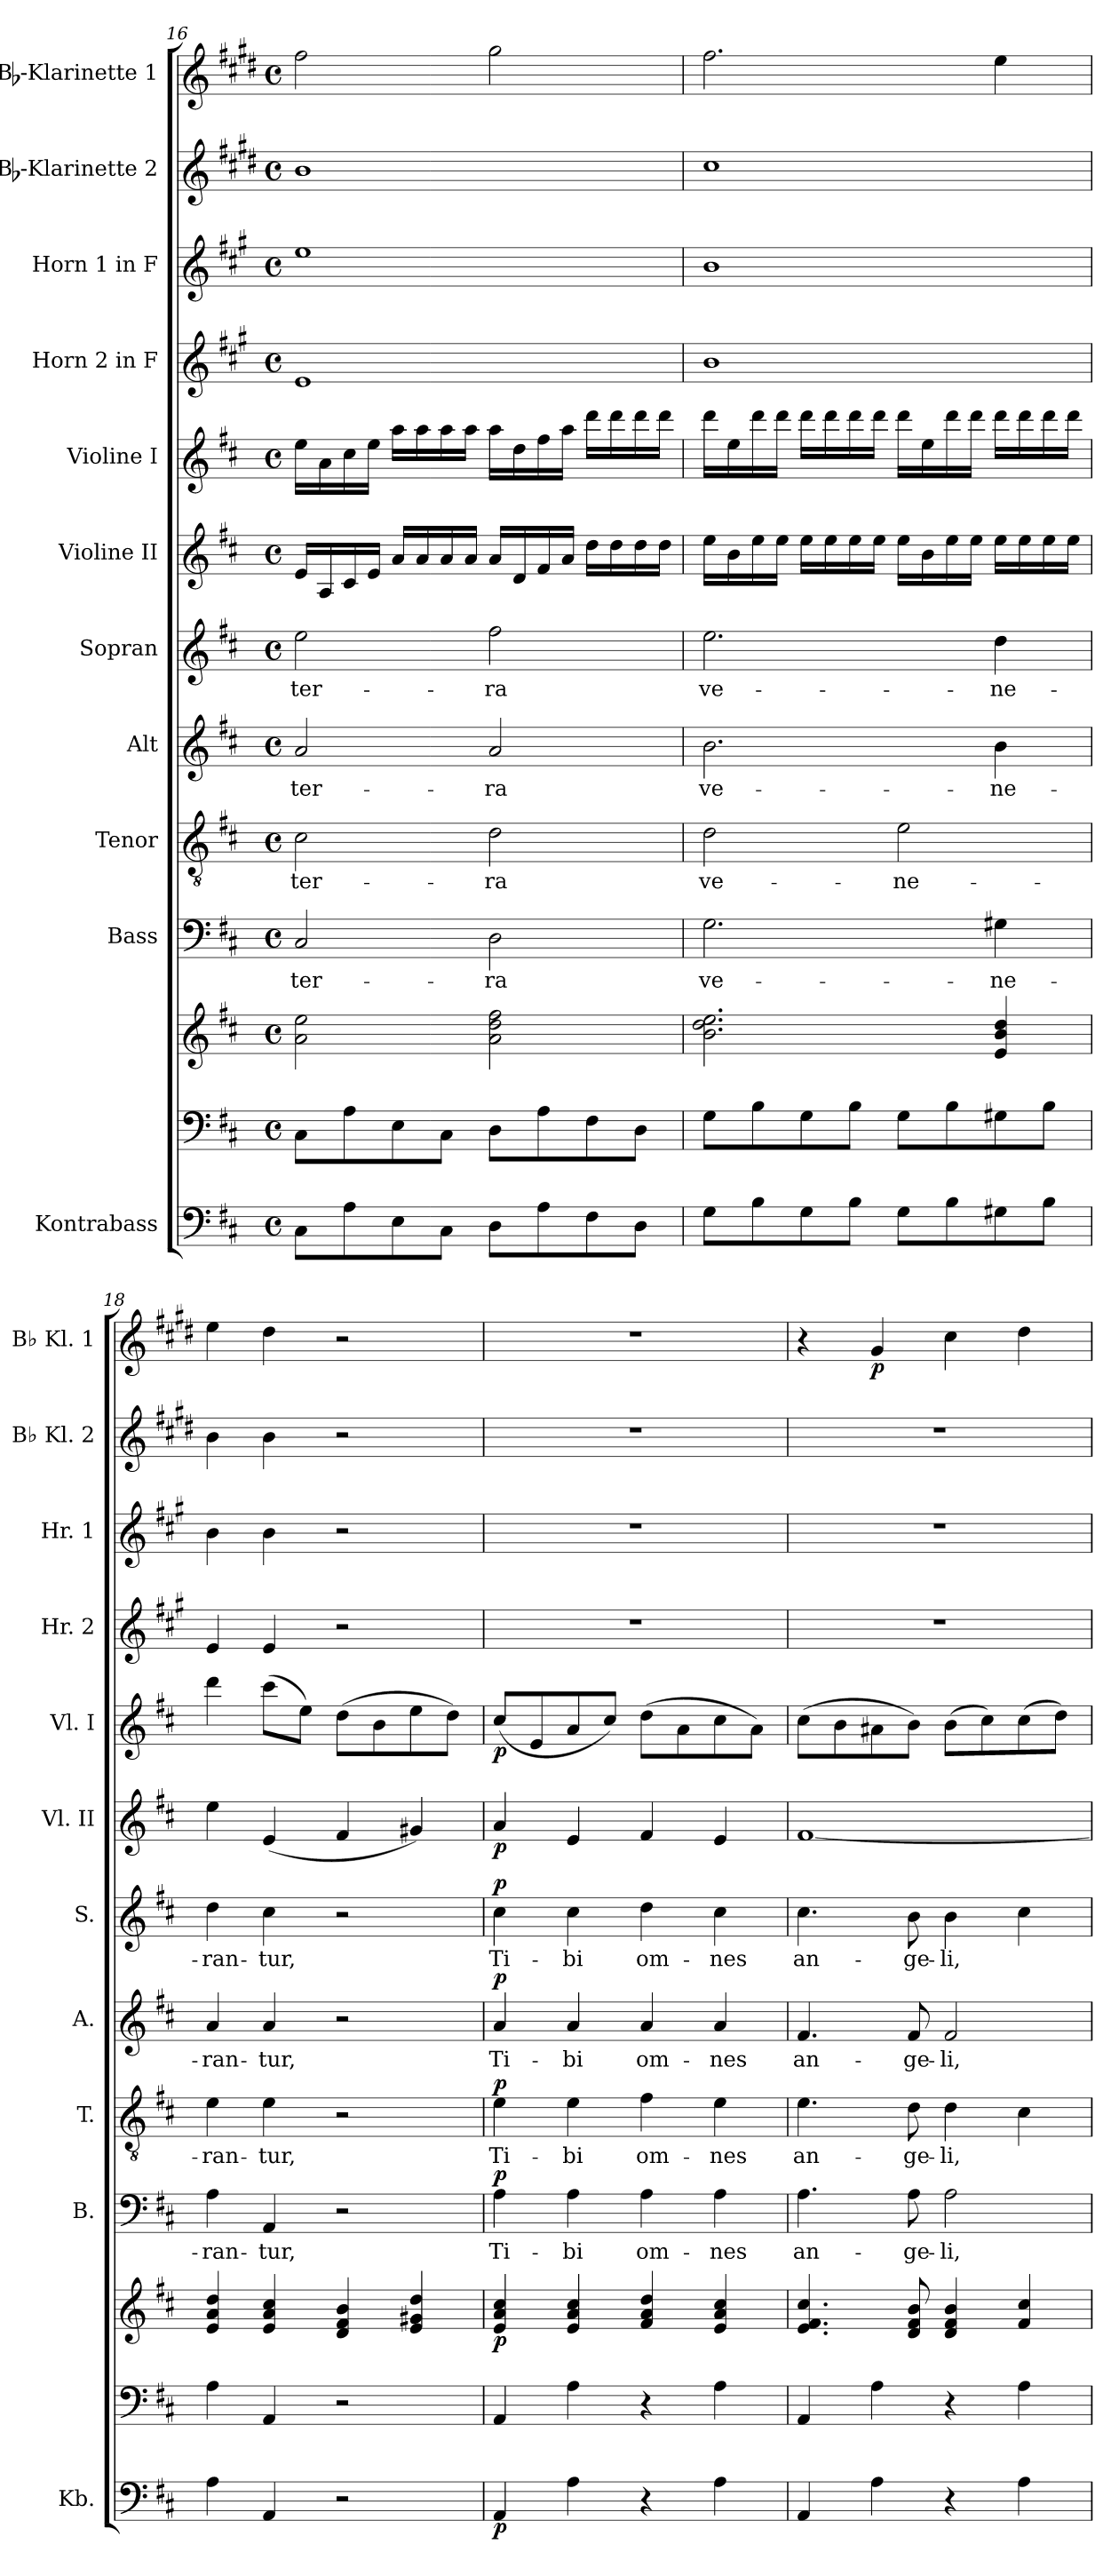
**kern	**dynam	**kern	**kern	**dynam	**kern	**text	**dynam	**kern	**text	**dynam	**kern	**text	**dynam	**kern	**text	**dynam	**kern	**dynam	**kern	**dynam	**kern	**kern	**kern	**kern	**dynam
*part12	*part12	*part11	*part11	*part11	*part10	*part10	*part10	*part9	*part9	*part9	*part8	*part8	*part8	*part7	*part7	*part7	*part6	*part6	*part5	*part5	*part4	*part3	*part2	*part1	*part1
*staff13	*staff13	*staff12	*staff11	*staff11/12	*staff10	*staff10	*staff10	*staff9	*staff9	*staff9	*staff8	*staff8	*staff8	*staff7	*staff7	*staff7	*staff6	*staff6	*staff5	*staff5	*staff4	*staff3	*staff2	*staff1	*staff1
*I"Kontrabass	*	*	*	*	*I"Bass	*	*	*I"Tenor	*	*	*I"Alt	*	*	*I"Sopran	*	*	*I"Violine II	*	*I"Violine I	*	*I"Horn 2 in F	*I"Horn 1 in F	*I"Bb-Klarinette 2	*I"Bb-Klarinette 1	*
*I'Kb.	*	*	*	*	*I'B.	*	*	*I'T.	*	*	*I'A.	*	*	*I'S.	*	*	*I'Vl. II	*	*I'Vl. I	*	*I'Hr. 2	*I'Hr. 1	*I'Bb Kl. 2	*I'Bb Kl. 1	*
!!LO:PB:g=z
*clefF4	*	*clefF4	*clefG2	*	*clefF4	*	*	*clefGv2	*	*	*clefG2	*	*	*clefG2	*	*	*clefG2	*	*clefG2	*	*clefG2	*clefG2	*clefG2	*clefG2	*
*ITrd7c12	*	*	*	*	*	*	*	*	*	*	*	*	*	*	*	*	*	*	*	*	*ITrd4c7	*ITrd4c7	*ITrd1c2	*ITrd1c2	*
*k[f#c#]	*	*k[f#c#]	*k[f#c#]	*	*k[f#c#]	*	*	*k[f#c#]	*	*	*k[f#c#]	*	*	*k[f#c#]	*	*	*k[f#c#]	*	*k[f#c#]	*	*k[f#c#]	*k[f#c#]	*k[f#c#]	*k[f#c#]	*
*D:	*	*D:	*D:	*	*D:	*	*	*D:	*	*	*D:	*	*	*D:	*	*	*D:	*	*D:	*	*D:	*D:	*D:	*D:	*
*M4/4	*	*M4/4	*M4/4	*	*M4/4	*	*	*M4/4	*	*	*M4/4	*	*	*M4/4	*	*	*M4/4	*	*M4/4	*	*M4/4	*M4/4	*M4/4	*M4/4	*
*met(c)	*	*met(c)	*met(c)	*	*met(c)	*	*	*met(c)	*	*	*met(c)	*	*	*met(c)	*	*	*met(c)	*	*met(c)	*	*met(c)	*met(c)	*met(c)	*met(c)	*
=16	=16	=16	=16	=16	=16	=16	=16	=16	=16	=16	=16	=16	=16	=16	=16	=16	=16	=16	=16	=16	=16	=16	=16	=16	=16
!	!	!	!	!	!	!LO:LY:b	!	!	!LO:LY:b	!	!	!LO:LY:b	!	!	!LO:LY:b	!	!	!	!	!	!	!	!	!	!
8CC#\L	.	8C#\L	2a\ 2ee\	.	2C#/	ter-	.	2c#\	ter-	.	2a/	ter-	.	2ee\	ter-	.	16e/LL	.	16ee\LL	.	1A	1a	1a	2ee\	.
.	.	.	.	.	.	.	.	.	.	.	.	.	.	.	.	.	16A/	.	16a\	.	.	.	.	.	.
8AA\	.	8A\	.	.	.	.	.	.	.	.	.	.	.	.	.	.	16c#/	.	16cc#\	.	.	.	.	.	.
.	.	.	.	.	.	.	.	.	.	.	.	.	.	.	.	.	16e/JJ	.	16ee\JJ	.	.	.	.	.	.
8EE\	.	8E\	.	.	.	.	.	.	.	.	.	.	.	.	.	.	16a/LL	.	16aa\LL	.	.	.	.	.	.
.	.	.	.	.	.	.	.	.	.	.	.	.	.	.	.	.	16a/	.	16aa\	.	.	.	.	.	.
8CC#\J	.	8C#\J	.	.	.	.	.	.	.	.	.	.	.	.	.	.	16a/	.	16aa\	.	.	.	.	.	.
.	.	.	.	.	.	.	.	.	.	.	.	.	.	.	.	.	16a/JJ	.	16aa\JJ	.	.	.	.	.	.
!	!	!	!	!	!	!LO:LY:b	!	!	!LO:LY:b	!	!	!LO:LY:b	!	!	!LO:LY:b	!	!	!	!	!	!	!	!	!	!
8DD\L	.	8D\L	2a\ 2dd\ 2ff#\	.	2D\	-ra	.	2d\	-ra	.	2a/	-ra	.	2ff#\	-ra	.	16a/LL	.	16aa\LL	.	.	.	.	2ff#\	.
.	.	.	.	.	.	.	.	.	.	.	.	.	.	.	.	.	16d/	.	16dd\	.	.	.	.	.	.
8AA\	.	8A\	.	.	.	.	.	.	.	.	.	.	.	.	.	.	16f#/	.	16ff#\	.	.	.	.	.	.
.	.	.	.	.	.	.	.	.	.	.	.	.	.	.	.	.	16a/JJ	.	16aa\JJ	.	.	.	.	.	.
8FF#\	.	8F#\	.	.	.	.	.	.	.	.	.	.	.	.	.	.	16dd\LL	.	16ddd\LL	.	.	.	.	.	.
.	.	.	.	.	.	.	.	.	.	.	.	.	.	.	.	.	16dd\	.	16ddd\	.	.	.	.	.	.
8DD\J	.	8D\J	.	.	.	.	.	.	.	.	.	.	.	.	.	.	16dd\	.	16ddd\	.	.	.	.	.	.
.	.	.	.	.	.	.	.	.	.	.	.	.	.	.	.	.	16dd\JJ	.	16ddd\JJ	.	.	.	.	.	.
=17	=17	=17	=17	=17	=17	=17	=17	=17	=17	=17	=17	=17	=17	=17	=17	=17	=17	=17	=17	=17	=17	=17	=17	=17	=17
!	!	!	!	!	!	!LO:LY:b	!	!	!LO:LY:b	!	!	!LO:LY:b	!	!	!LO:LY:b	!	!	!	!	!	!	!	!	!	!
8GG\L	.	8G\L	2.b\ 2.dd\ 2.ee\	.	2.G\	ve-	.	2d\	ve-	.	2.b\	ve-	.	2.ee\	ve-	.	16ee\LL	.	16ddd\LL	.	1e	1e	1b	2.ee\	.
.	.	.	.	.	.	.	.	.	.	.	.	.	.	.	.	.	16b\	.	16ee\	.	.	.	.	.	.
8BB\	.	8B\	.	.	.	.	.	.	.	.	.	.	.	.	.	.	16ee\	.	16ddd\	.	.	.	.	.	.
.	.	.	.	.	.	.	.	.	.	.	.	.	.	.	.	.	16ee\JJ	.	16ddd\JJ	.	.	.	.	.	.
8GG\	.	8G\	.	.	.	.	.	.	.	.	.	.	.	.	.	.	16ee\LL	.	16ddd\LL	.	.	.	.	.	.
.	.	.	.	.	.	.	.	.	.	.	.	.	.	.	.	.	16ee\	.	16ddd\	.	.	.	.	.	.
8BB\J	.	8B\J	.	.	.	.	.	.	.	.	.	.	.	.	.	.	16ee\	.	16ddd\	.	.	.	.	.	.
.	.	.	.	.	.	.	.	.	.	.	.	.	.	.	.	.	16ee\JJ	.	16ddd\JJ	.	.	.	.	.	.
!	!	!	!	!	!	!	!	!	!LO:LY:b	!	!	!	!	!	!	!	!	!	!	!	!	!	!	!	!
8GG\L	.	8G\L	.	.	.	.	.	2e\	-ne-	.	.	.	.	.	.	.	16ee\LL	.	16ddd\LL	.	.	.	.	.	.
.	.	.	.	.	.	.	.	.	.	.	.	.	.	.	.	.	16b\	.	16ee\	.	.	.	.	.	.
8BB\	.	8B\	.	.	.	.	.	.	.	.	.	.	.	.	.	.	16ee\	.	16ddd\	.	.	.	.	.	.
.	.	.	.	.	.	.	.	.	.	.	.	.	.	.	.	.	16ee\JJ	.	16ddd\JJ	.	.	.	.	.	.
!	!	!	!	!	!	!LO:LY:b	!	!	!	!	!	!LO:LY:b	!	!	!LO:LY:b	!	!	!	!	!	!	!	!	!	!
8GG#X\	.	8G#X\	4e/ 4b/ 4dd/	.	4G#X\	-ne-	.	.	.	.	4b\	-ne-	.	4dd\	-ne-	.	16ee\LL	.	16ddd\LL	.	.	.	.	4dd\	.
.	.	.	.	.	.	.	.	.	.	.	.	.	.	.	.	.	16ee\	.	16ddd\	.	.	.	.	.	.
8BB\J	.	8B\J	.	.	.	.	.	.	.	.	.	.	.	.	.	.	16ee\	.	16ddd\	.	.	.	.	.	.
.	.	.	.	.	.	.	.	.	.	.	.	.	.	.	.	.	16ee\JJ	.	16ddd\JJ	.	.	.	.	.	.
=18	=18	=18	=18	=18	=18	=18	=18	=18	=18	=18	=18	=18	=18	=18	=18	=18	=18	=18	=18	=18	=18	=18	=18	=18	=18
!	!	!	!	!	!	!LO:LY:b	!	!	!LO:LY:b	!	!	!LO:LY:b	!	!	!LO:LY:b	!	!	!	!	!	!	!	!	!	!
4AA\	.	4A\	4e/ 4a/ 4dd/	.	4A\	-ran-	.	4e\	-ran-	.	4a/	-ran-	.	4dd\	-ran-	.	4ee\	.	4ddd\	.	4A/	4e\	4a\	4dd\	.
!	!	!	!	!	!	!LO:LY:b	!	!	!LO:LY:b	!	!	!LO:LY:b	!	!	!LO:LY:b	!	!	!	!	!	!	!	!	!	!
4AAA/	.	4AA/	4e/ 4a/ 4cc#/	.	4AA/	-tur,	.	4e\	-tur,	.	4a/	-tur,	.	4cc#\	-tur,	.	(<4e/	.	(>8ccc#\L	.	4A/	4e\	4a\	4cc#\	.
.	.	.	.	.	.	.	.	.	.	.	.	.	.	.	.	.	.	.	8ee\J)	.	.	.	.	.	.
2r	.	2r	4d/ 4f#/ 4b/	.	2r	.	.	2r	.	.	2r	.	.	2r	.	.	4f#/	.	(>8dd\L	.	2r	2r	2r	2r	.
.	.	.	.	.	.	.	.	.	.	.	.	.	.	.	.	.	.	.	8b\	.	.	.	.	.	.
.	.	.	4e/ 4g#X/ 4dd/	.	.	.	.	.	.	.	.	.	.	.	.	.	4g#X/)	.	8ee\	.	.	.	.	.	.
.	.	.	.	.	.	.	.	.	.	.	.	.	.	.	.	.	.	.	8dd\J)	.	.	.	.	.	.
=19	=19	=19	=19	=19	=19	=19	=19	=19	=19	=19	=19	=19	=19	=19	=19	=19	=19	=19	=19	=19	=19	=19	=19	=19	=19
!	!LO:DY:b	!	!	!LO:DY:b	!	!LO:LY:b	!LO:DY:a	!	!LO:LY:b	!LO:DY:a	!	!LO:LY:b	!LO:DY:a	!	!LO:LY:b	!LO:DY:a	!	!LO:DY:b	!	!LO:DY:b	!	!	!	!	!
4AAA/	p	4AA/	4e/ 4a/ 4cc#/	p	4A\	Ti-	p	4e\	Ti-	p	4a/	Ti-	p	4cc#\	Ti-	p	4a/	p	(<8cc#/L	p	1r	1r	1r	1r	.
.	.	.	.	.	.	.	.	.	.	.	.	.	.	.	.	.	.	.	8e/	.	.	.	.	.	.
!	!	!	!	!	!	!LO:LY:b	!	!	!LO:LY:b	!	!	!LO:LY:b	!	!	!LO:LY:b	!	!	!	!	!	!	!	!	!	!
4AA\	.	4A\	4e/ 4a/ 4cc#/	.	4A\	-bi	.	4e\	-bi	.	4a/	-bi	.	4cc#\	-bi	.	4e/	.	8a/	.	.	.	.	.	.
.	.	.	.	.	.	.	.	.	.	.	.	.	.	.	.	.	.	.	8cc#/J)	.	.	.	.	.	.
!	!	!	!	!	!	!LO:LY:b	!	!	!LO:LY:b	!	!	!LO:LY:b	!	!	!LO:LY:b	!	!	!	!	!	!	!	!	!	!
4r	.	4r	4f#/ 4a/ 4dd/	.	4A\	om-	.	4f#\	om-	.	4a/	om-	.	4dd\	om-	.	4f#/	.	(>8dd\L	.	.	.	.	.	.
.	.	.	.	.	.	.	.	.	.	.	.	.	.	.	.	.	.	.	8a\	.	.	.	.	.	.
!	!	!	!	!	!	!LO:LY:b	!	!	!LO:LY:b	!	!	!LO:LY:b	!	!	!LO:LY:b	!	!	!	!	!	!	!	!	!	!
4AA\	.	4A\	4e/ 4a/ 4cc#/	.	4A\	-nes	.	4e\	-nes	.	4a/	-nes	.	4cc#\	-nes	.	4e/	.	8cc#\	.	.	.	.	.	.
.	.	.	.	.	.	.	.	.	.	.	.	.	.	.	.	.	.	.	8a\J)	.	.	.	.	.	.
!!LO:PB:g=z
=20	=20	=20	=20	=20	=20	=20	=20	=20	=20	=20	=20	=20	=20	=20	=20	=20	=20	=20	=20	=20	=20	=20	=20	=20	=20
!	!	!	!	!	!	!LO:LY:b	!	!	!LO:LY:b	!	!	!LO:LY:b	!	!	!LO:LY:b	!	!	!	!	!	!	!	!	!	!
4AAA/	.	4AA/	4.e/ 4.f#/ 4.cc#/	.	4.A\	an-	.	4.e\	an-	.	4.f#/	an-	.	4.cc#\	an-	.	[1f#	.	(>8cc#\L	.	1r	1r	1r	4r	.
.	.	.	.	.	.	.	.	.	.	.	.	.	.	.	.	.	.	.	8b\	.	.	.	.	.	.
!	!	!	!	!	!	!	!	!	!	!	!	!	!	!	!	!	!	!	!	!	!	!	!	!	!LO:DY:b
4AA\	.	4A\	.	.	.	.	.	.	.	.	.	.	.	.	.	.	.	.	8a#X\	.	.	.	.	4f#/	p
!	!	!	!	!	!	!LO:LY:b	!	!	!LO:LY:b	!	!	!LO:LY:b	!	!	!LO:LY:b	!	!	!	!	!	!	!	!	!	!
.	.	.	8d/ 8f#/ 8b/	.	8A\	-ge-	.	8d\	-ge-	.	8f#/	-ge-	.	8b\	-ge-	.	.	.	8b\J)	.	.	.	.	.	.
!	!	!	!	!	!	!LO:LY:b	!	!	!LO:LY:b	!	!	!LO:LY:b	!	!	!LO:LY:b	!	!	!	!	!	!	!	!	!	!
4r	.	4r	4d/ 4f#/ 4b/	.	2A\	-li,	.	4d\	-li,	.	2f#/	-li,	.	4b\	-li,	.	.	.	(>8b\L	.	.	.	.	4b\	.
.	.	.	.	.	.	.	.	.	.	.	.	.	.	.	.	.	.	.	8cc#\)	.	.	.	.	.	.
4AA\	.	4A\	4f#/ 4cc#/	.	.	.	.	4c#\	.	.	.	.	.	4cc#\	.	.	.	.	(>8cc#\	.	.	.	.	4cc#\	.
.	.	.	.	.	.	.	.	.	.	.	.	.	.	.	.	.	.	.	8dd\J)	.	.	.	.	.	.
=	=	=	=	=	=	=	=	=	=	=	=	=	=	=	=	=	=	=	=	=	=	=	=	=	=
*-	*-	*-	*-	*-	*-	*-	*-	*-	*-	*-	*-	*-	*-	*-	*-	*-	*-	*-	*-	*-	*-	*-	*-	*-	*-
